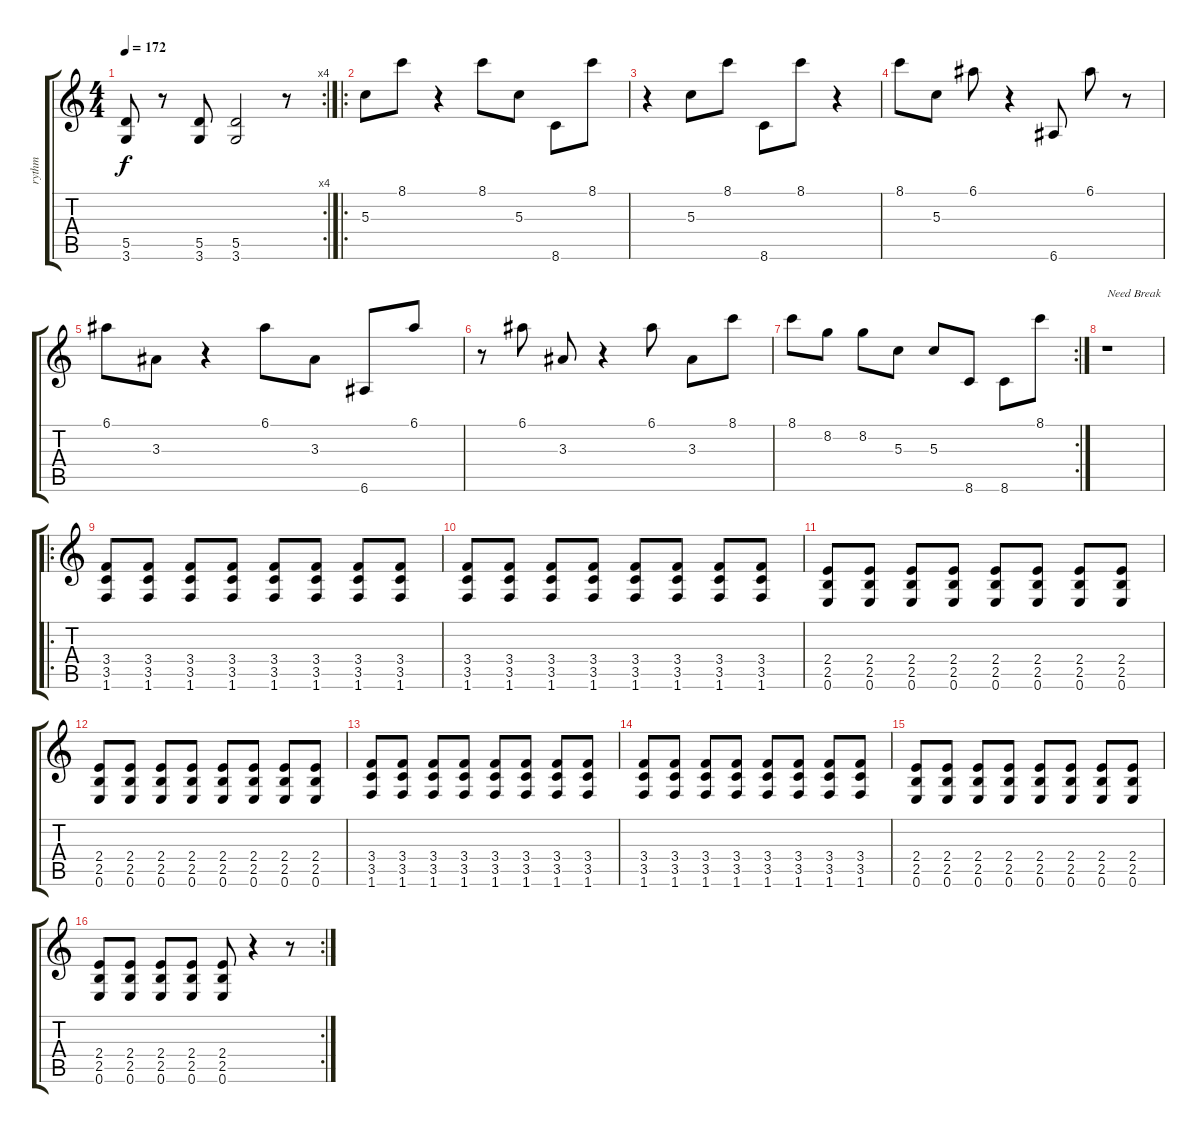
\track ("rythm" "rythm") {instrument overdrivenguitar}
\staff {score tabs}
\tuning (E4 B3 G3 D3 A2 E2) {hide}
\rc 4
\ts (4 4)
\tempo 172
\clef g2
\ks c
(5.5 3.6).8{dy f} r.8 (5.5 3.6).8 (5.5 3.6).2 r.8 |
\ro
5.3.8 8.1.8 r.4 8.1.8 5.3.8 8.6.8 8.1.8 |
r.4 5.3.8 8.1.8 8.6.8 8.1.8 r.4 |
8.1.8 5.3.8 6.1.8 r.4 6.6.8 6.1.8 r.8 |
6.1.8 3.3.8 r.4 6.1.8 3.3.8 6.6.8 6.1.8 |
r.8 6.1.8 3.3.8 r.4 6.1.8 3.3.8 8.1.8 |
\rc 2
8.1.8 8.2.8 8.2.8 5.3.8 5.3.8 8.6.8 8.6.8 8.1.8 |
r.1{txt "Need Break"} |
\ro
(3.4 3.5 1.6).8 (3.4 3.5 1.6).8 (3.4 3.5 1.6).8 (3.4 3.5 1.6).8 (3.4 3.5 1.6).8 (3.4 3.5 1.6).8 (3.4 3.5 1.6).8 (3.4 3.5 1.6).8 |
(3.4 3.5 1.6).8 (3.4 3.5 1.6).8 (3.4 3.5 1.6).8 (3.4 3.5 1.6).8 (3.4 3.5 1.6).8 (3.4 3.5 1.6).8 (3.4 3.5 1.6).8 (3.4 3.5 1.6).8 |
(2.4 2.5 0.6).8 (2.4 2.5 0.6).8 (2.4 2.5 0.6).8 (2.4 2.5 0.6).8 (2.4 2.5 0.6).8 (2.4 2.5 0.6).8 (2.4 2.5 0.6).8 (2.4 2.5 0.6).8 |
(2.4 2.5 0.6).8 (2.4 2.5 0.6).8 (2.4 2.5 0.6).8 (2.4 2.5 0.6).8 (2.4 2.5 0.6).8 (2.4 2.5 0.6).8 (2.4 2.5 0.6).8 (2.4 2.5 0.6).8 |
(3.4 3.5 1.6).8 (3.4 3.5 1.6).8 (3.4 3.5 1.6).8 (3.4 3.5 1.6).8 (3.4 3.5 1.6).8 (3.4 3.5 1.6).8 (3.4 3.5 1.6).8 (3.4 3.5 1.6).8 |
(3.4 3.5 1.6).8 (3.4 3.5 1.6).8 (3.4 3.5 1.6).8 (3.4 3.5 1.6).8 (3.4 3.5 1.6).8 (3.4 3.5 1.6).8 (3.4 3.5 1.6).8 (3.4 3.5 1.6).8 |
(2.4 2.5 0.6).8 (2.4 2.5 0.6).8 (2.4 2.5 0.6).8 (2.4 2.5 0.6).8 (2.4 2.5 0.6).8 (2.4 2.5 0.6).8 (2.4 2.5 0.6).8 (2.4 2.5 0.6).8 |
\rc 2
(2.4 2.5 0.6).8 (2.4 2.5 0.6).8 (2.4 2.5 0.6).8 (2.4 2.5 0.6).8 (2.4 2.5 0.6).8 r.4 r.8
